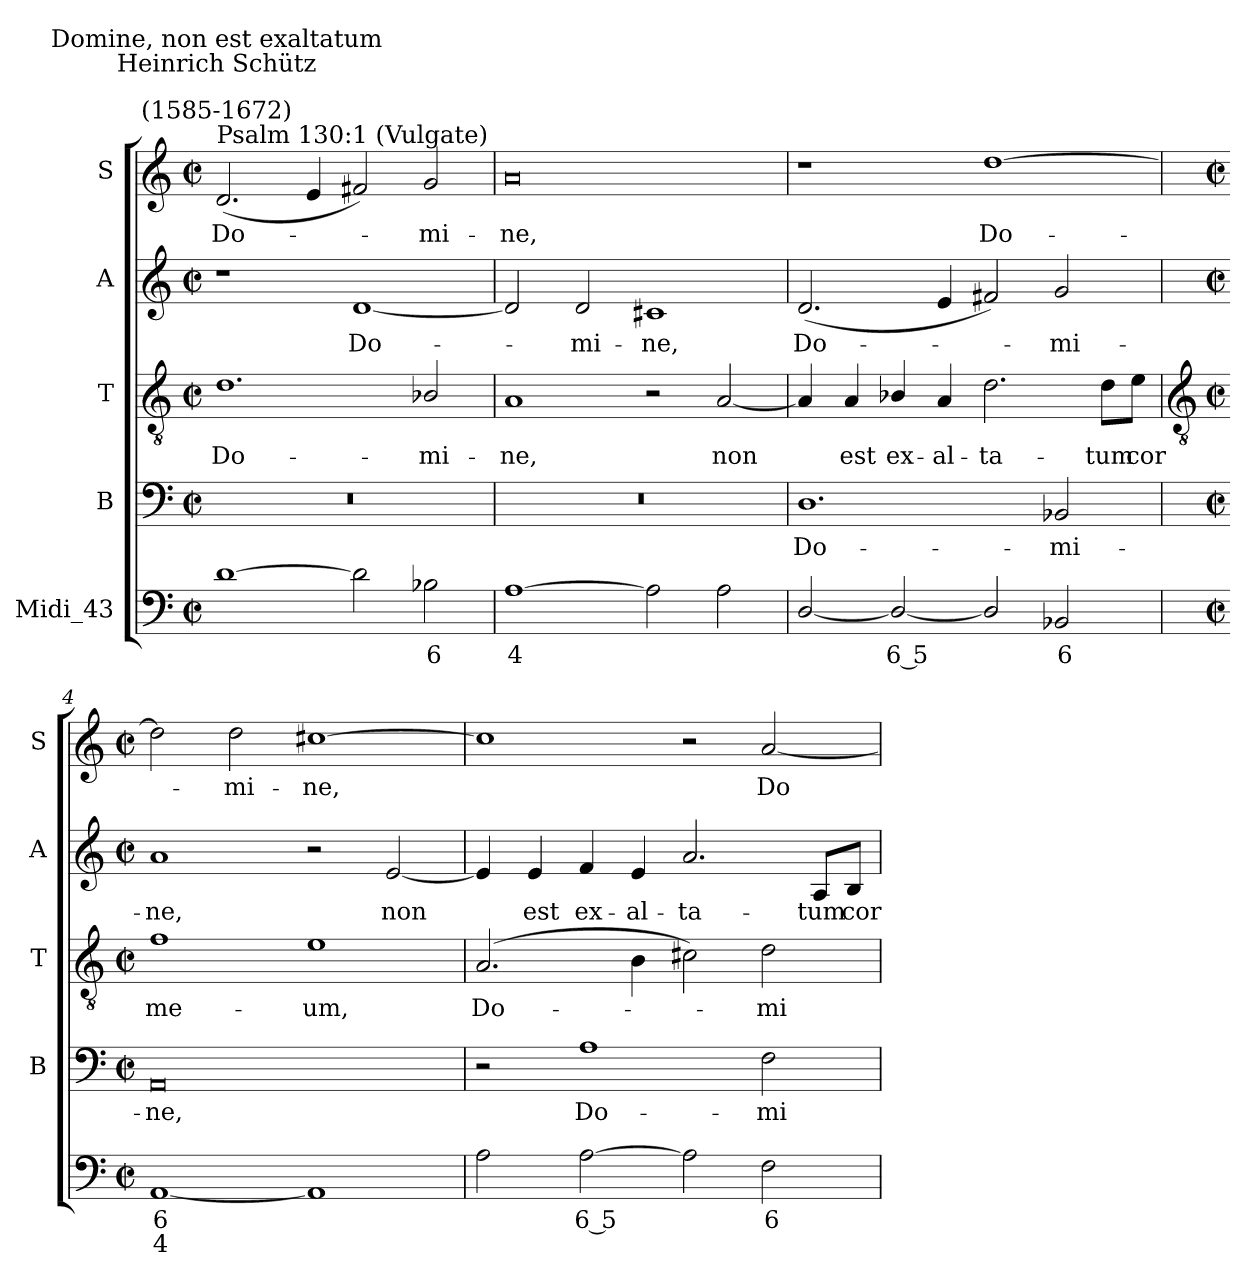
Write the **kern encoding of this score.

**kern	**text	**text	**kern	**text	**kern	**text	**kern	**text	**kern	**text
*part5	*part5	*part5	*part4	*part4	*part3	*part3	*part2	*part2	*part1	*part1
*staff5	*staff5	*staff5	*staff4	*staff4	*staff3	*staff3	*staff2	*staff2	*staff1	*staff1
*I"Midi_43	*	*	*I"B	*	*I"T	*	*I"A	*	*I"S	*
*	*	*	*I'B	*	*I'T	*	*I'A	*	*I'S	*
*clefF4	*	*	*clefF4	*	*clefGv2	*	*clefG2	*	*clefG2	*
*k[]	*	*	*k[]	*	*k[]	*	*k[]	*	*k[]	*
*C:	*	*	*C:	*	*C:	*	*C:	*	*C:	*
*M4/2	*	*	*M4/2	*	*M4/2	*	*M4/2	*	*M4/2	*
*met(c|)	*	*	*met(c|)	*	*met(c|)	*	*met(c|)	*	*met(c|)	*
=1	=1	=1	=1	=1	=1	=1	=1	=1	=1	=1
!	!	!	!	!	!	!	!	!	!LO:TX:a:t=Psalm 130&colon;1 (Vulgate)	!
!	!	!	!	!	!	!	!	!	!LO:TX:a:cj:t=Heinrich Schütz\n\n(1585-1672)	!
!	!	!	!	!	!	!	!	!	!LO:TX:a:cj:t=Domine, non est exaltatum	!
!	!	!	!	!	!	!LO:LY:b	!	!	!	!LO:LY:b
[1d	.	.	0r	.	1.d	Do-	1r	.	(<2.d	Do-
.	.	.	.	.	.	.	.	.	4e	.
!	!	!	!	!	!	!	!	!LO:LY:b	!	!
2d]	.	.	.	.	.	.	[1d	Do-	2f#X)	.
!	!LO:LY:b	!	!	!	!	!LO:LY:b	!	!	!	!LO:LY:b
2B-X	6	.	.	.	2B-X/	-mi-	.	.	2g	mi-
=2	=2	=2	=2	=2	=2	=2	=2	=2	=2	=2
!	!LO:LY:b	!	!	!	!	!LO:LY:b	!	!	!	!LO:LY:b
[1A	4	.	0r	.	1A	-ne,	2d]	.	0a	-ne,
!	!	!	!	!	!	!	!	!LO:LY:b	!	!
.	.	.	.	.	.	.	2d	mi-	.	.
!	!	!	!	!	!	!	!	!LO:LY:b	!	!
2A]	.	.	.	.	2r	.	1c#X	-ne,	.	.
!	!	!	!	!	!	!LO:LY:b	!	!	!	!
2A	.	.	.	.	[2A	non	.	.	.	.
=3	=3	=3	=3	=3	=3	=3	=3	=3	=3	=3
!	!	!	!	!LO:LY:b	!	!	!	!LO:LY:b	!	!
[2D/	.	.	1.D	Do-	4A]	.	(<2.d	Do-	1r	.
!	!	!	!	!	!	!LO:LY:b	!	!	!	!
.	.	.	.	.	4A	est	.	.	.	.
!	!LO:LY:b	!	!	!	!	!LO:LY:b	!	!	!	!
2D/_	6 5	.	.	.	4B-X/	ex-	.	.	.	.
!	!	!	!	!	!	!LO:LY:b	!	!	!	!
.	.	.	.	.	4A	-al-	4e	.	.	.
!	!	!	!	!	!	!LO:LY:b	!	!	!	!LO:LY:b
2D/]	.	.	.	.	2.d	-ta-	2f#X)	.	[1dd	Do-
!	!LO:LY:b	!	!	!LO:LY:b	!	!	!	!LO:LY:b	!	!
2BB-X	6	.	2BB-X	-mi-	.	.	2g	mi-	.	.
!	!	!	!	!	!	!LO:LY:b	!	!	!	!
.	.	.	.	.	8d\L	-tum	.	.	.	.
!	!	!	!	!	!	!LO:LY:b	!	!	!	!
.	.	.	.	.	8e\J	cor	.	.	.	.
!!LO:LB:g=z
=4	=4	=4	=4	=4	=4	=4	=4	=4	=4	=4
*	*	*	*	*	*clefGv2	*	*	*	*	*
*M4/2	*	*	*M4/2	*	*M4/2	*	*M4/2	*	*M4/2	*
*met(c|)	*	*	*met(c|)	*	*met(c|)	*	*met(c|)	*	*met(c|)	*
!	!LO:LY:b	!LO:LY:b	!	!LO:LY:b	!	!LO:LY:b	!	!LO:LY:b	!	!
[1AA	6	4	0AA	-ne,	1f	me-	1a	-ne,	2dd]	.
!	!	!	!	!	!	!	!	!	!	!LO:LY:b
.	.	.	.	.	.	.	.	.	2dd	mi-
!	!	!	!	!	!	!LO:LY:b	!	!	!	!LO:LY:b
1AA]	.	.	.	.	1e	-um,	2r	.	[1cc#X	-ne,
!	!	!	!	!	!	!	!	!LO:LY:b	!	!
.	.	.	.	.	.	.	[2e	non	.	.
=5	=5	=5	=5	=5	=5	=5	=5	=5	=5	=5
!	!	!	!	!	!	!LO:LY:b	!	!	!	!
2A	.	.	2r	.	(>2.A	Do-	4e]	.	1cc#]	.
!	!	!	!	!	!	!	!	!LO:LY:b	!	!
.	.	.	.	.	.	.	4e	est	.	.
!	!LO:LY:b	!	!	!LO:LY:b	!	!	!	!LO:LY:b	!	!
[2A	6 5	.	1A	Do-	.	.	4f	ex-	.	.
!	!	!	!	!	!	!	!	!LO:LY:b	!	!
.	.	.	.	.	4B	.	4e	-al-	.	.
!	!	!	!	!	!	!	!	!LO:LY:b	!	!
2A]	.	.	.	.	2c#X)	.	2.a	-ta-	2r	.
!	!LO:LY:b	!	!	!LO:LY:b	!	!LO:LY:b	!	!	!	!LO:LY:b
2F	6	.	2F	-mi-	2d	mi-	.	.	[2a	Do-
!	!	!	!	!	!	!	!	!LO:LY:b	!	!
.	.	.	.	.	.	.	8A/L	-tum	.	.
!	!	!	!	!	!	!	!	!LO:LY:b	!	!
.	.	.	.	.	.	.	8B/J	cor	.	.
=	=	=	=	=	=	=	=	=	=	=
*-	*-	*-	*-	*-	*-	*-	*-	*-	*-	*-
